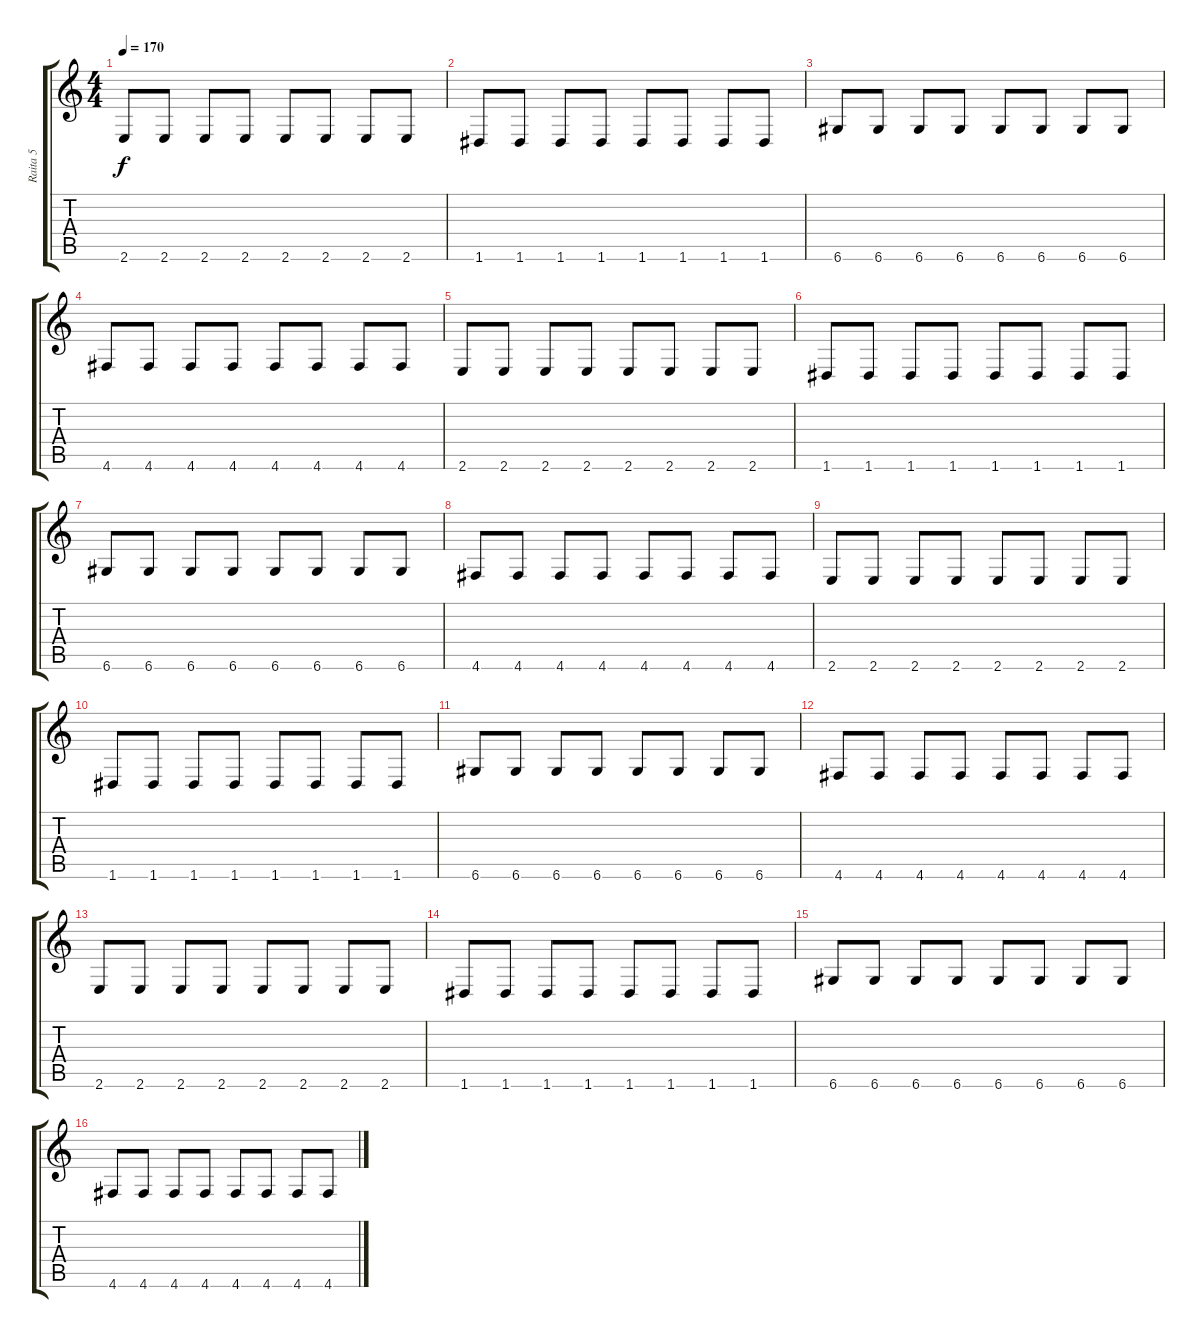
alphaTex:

\track ("Raita 5" "Raita 5") {instrument electricbassfinger}
\staff {score tabs}
\tuning (D4 A3 F3 C3 G2 D2) {hide}
\ts (4 4)
\tempo 170
\clef g2
\ks c
2.6.8{dy f} 2.6.8 2.6.8 2.6.8 2.6.8 2.6.8 2.6.8 2.6.8 |
1.6.8 1.6.8 1.6.8 1.6.8 1.6.8 1.6.8 1.6.8 1.6.8 |
6.6.8 6.6.8 6.6.8 6.6.8 6.6.8 6.6.8 6.6.8 6.6.8 |
4.6.8 4.6.8 4.6.8 4.6.8 4.6.8 4.6.8 4.6.8 4.6.8 |
2.6.8 2.6.8 2.6.8 2.6.8 2.6.8 2.6.8 2.6.8 2.6.8 |
1.6.8 1.6.8 1.6.8 1.6.8 1.6.8 1.6.8 1.6.8 1.6.8 |
6.6.8 6.6.8 6.6.8 6.6.8 6.6.8 6.6.8 6.6.8 6.6.8 |
4.6.8 4.6.8 4.6.8 4.6.8 4.6.8 4.6.8 4.6.8 4.6.8 |
2.6.8 2.6.8 2.6.8 2.6.8 2.6.8 2.6.8 2.6.8 2.6.8 |
1.6.8 1.6.8 1.6.8 1.6.8 1.6.8 1.6.8 1.6.8 1.6.8 |
6.6.8 6.6.8 6.6.8 6.6.8 6.6.8 6.6.8 6.6.8 6.6.8 |
4.6.8 4.6.8 4.6.8 4.6.8 4.6.8 4.6.8 4.6.8 4.6.8 |
2.6.8 2.6.8 2.6.8 2.6.8 2.6.8 2.6.8 2.6.8 2.6.8 |
1.6.8 1.6.8 1.6.8 1.6.8 1.6.8 1.6.8 1.6.8 1.6.8 |
6.6.8 6.6.8 6.6.8 6.6.8 6.6.8 6.6.8 6.6.8 6.6.8 |
4.6.8 4.6.8 4.6.8 4.6.8 4.6.8 4.6.8 4.6.8 4.6.8
